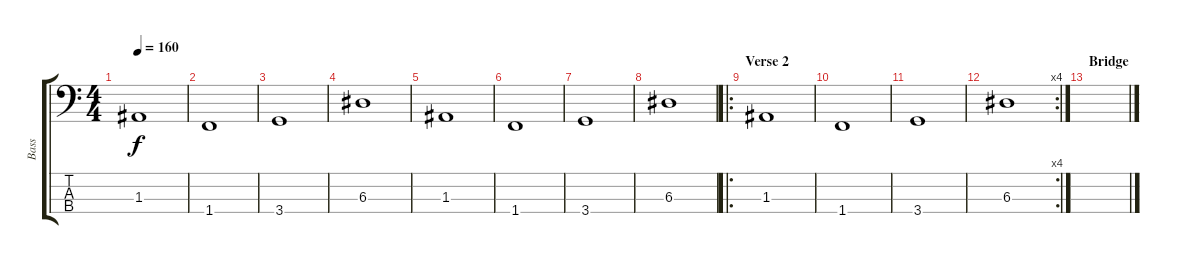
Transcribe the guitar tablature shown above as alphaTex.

\track ("Bass" "Bass") {instrument electricbassfinger}
\staff {score tabs}
\tuning (G2 D2 A1 E1) {hide}
\ts (4 4)
\tempo 160
\clef f4
\ks c
1.3.1{dy f} |
1.4.1 |
3.4.1 |
6.3.1 |
1.3.1 |
1.4.1 |
3.4.1 |
6.3.1 |
\ro
\section ("" "Verse 2")
1.3.1 |
1.4.1 |
3.4.1 |
\rc 4
6.3.1 |
\section ("" "Bridge")
